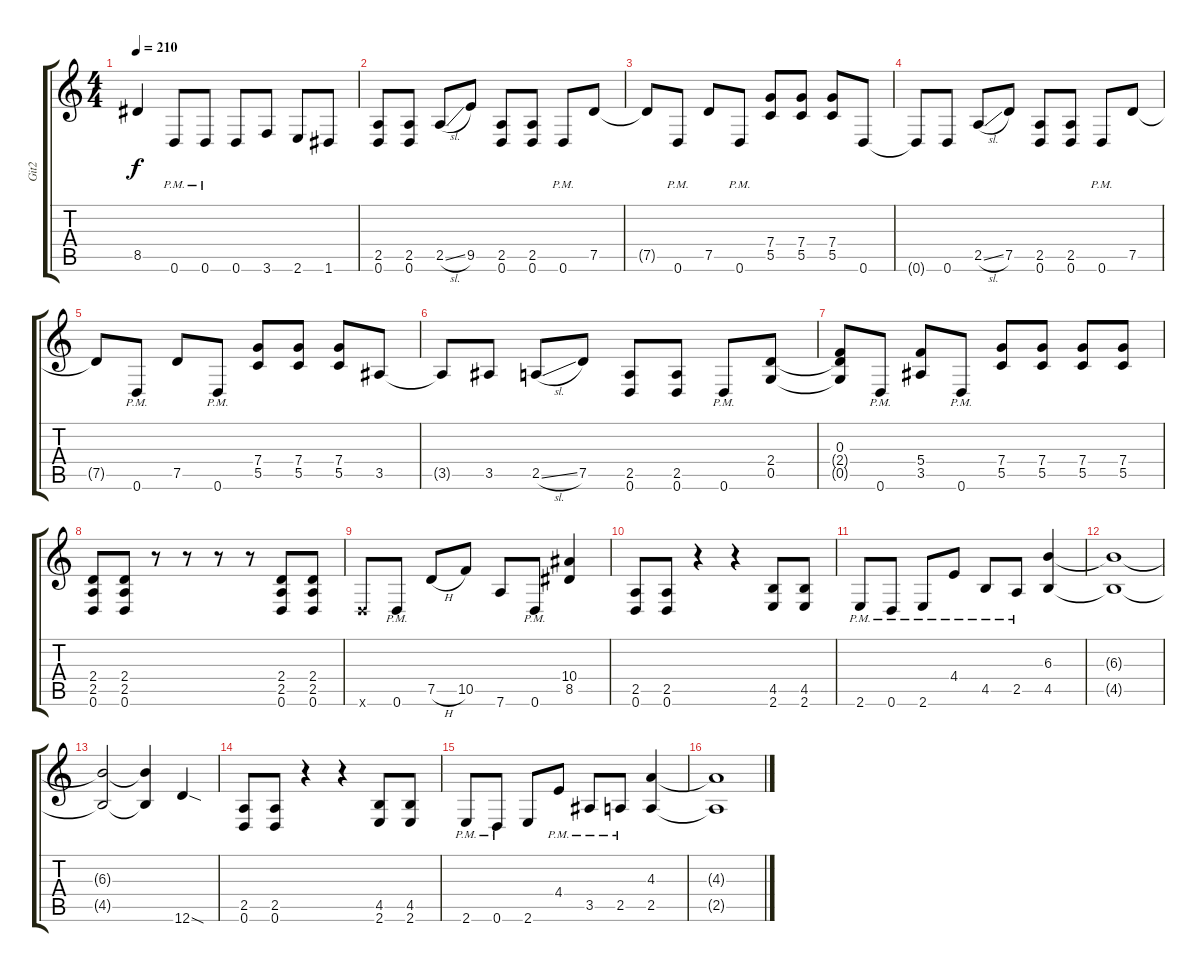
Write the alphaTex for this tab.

\track ("Git2" "Git2") {instrument overdrivenguitar}
\staff {score tabs}
\tuning (D4 A3 F3 C3 G2 D2) {hide}
\ts (4 4)
\tempo 210
\clef g2
\ks c
8.5{t}.4{dy f} 0.6{pm}.8 0.6{pm}.8 0.6.8 3.6.8 2.6.8 1.6.8 |
(2.5 0.6).8 (2.5 0.6).8 2.5{sl}.8 9.5.8 (2.5 0.6).8 (2.5 0.6).8 0.6{pm}.8 7.5.8 |
7.5{t}.8 0.6{pm}.8 7.5.8 0.6{pm}.8 (7.4 5.5).8 (7.4 5.5).8 (7.4 5.5).8 0.6.8 |
0.6{t}.8 0.6.8 2.5{sl}.8 7.5.8 (2.5 0.6).8 (2.5 0.6).8 0.6{pm}.8 7.5.8 |
7.5{t}.8 0.6{pm}.8 7.5.8 0.6{pm}.8 (7.4 5.5).8 (7.4 5.5).8 (7.4 5.5).8 3.5.8 |
3.5{t}.8 3.5.8 2.5{sl}.8 7.5.8 (2.5 0.6).8 (2.5 0.6).8 0.6{pm}.8 (2.4 0.5).8 |
(0.3 2.4{t} 0.5{t}).8 0.6{pm}.8 (5.4 3.5).8 0.6{pm}.8 (7.4 5.5).8 (7.4 5.5).8 (7.4 5.5).8 (7.4 5.5).8 |
(2.4 2.5 0.6).8 (2.4 2.5 0.6).8 r.8 r.8 r.8 r.8 (2.4 2.5 0.6).8 (2.4 2.5 0.6).8 |
0.6{x}.8 0.6{pm}.8 7.5{h}.8 10.5.8 7.6.8 0.6{pm}.8 (10.4 8.5).4 |
(2.5 0.6).8 (2.5 0.6).8 r.4 r.4 (4.5 2.6).8 (4.5 2.6).8 |
2.6{pm}.8 0.6{pm}.8 2.6{pm}.8 4.4{pm}.8 4.5{pm}.8 2.5{pm}.8 (6.3 4.5).4 |
(6.3{t} 4.5{t}).1 |
(6.3{t} 4.5{t}).2 (6.3{t} 4.5{t}).4 12.6{sod}.4 |
(2.5 0.6).8 (2.5 0.6).8 r.4 r.4 (4.5 2.6).8 (4.5 2.6).8 |
2.6{pm}.8 0.6{pm}.8 2.6.8 4.4{pm}.8 3.5{pm}.8 2.5{pm}.8 (4.3 2.5).4 |
(4.3{t} 2.5{t}).1
